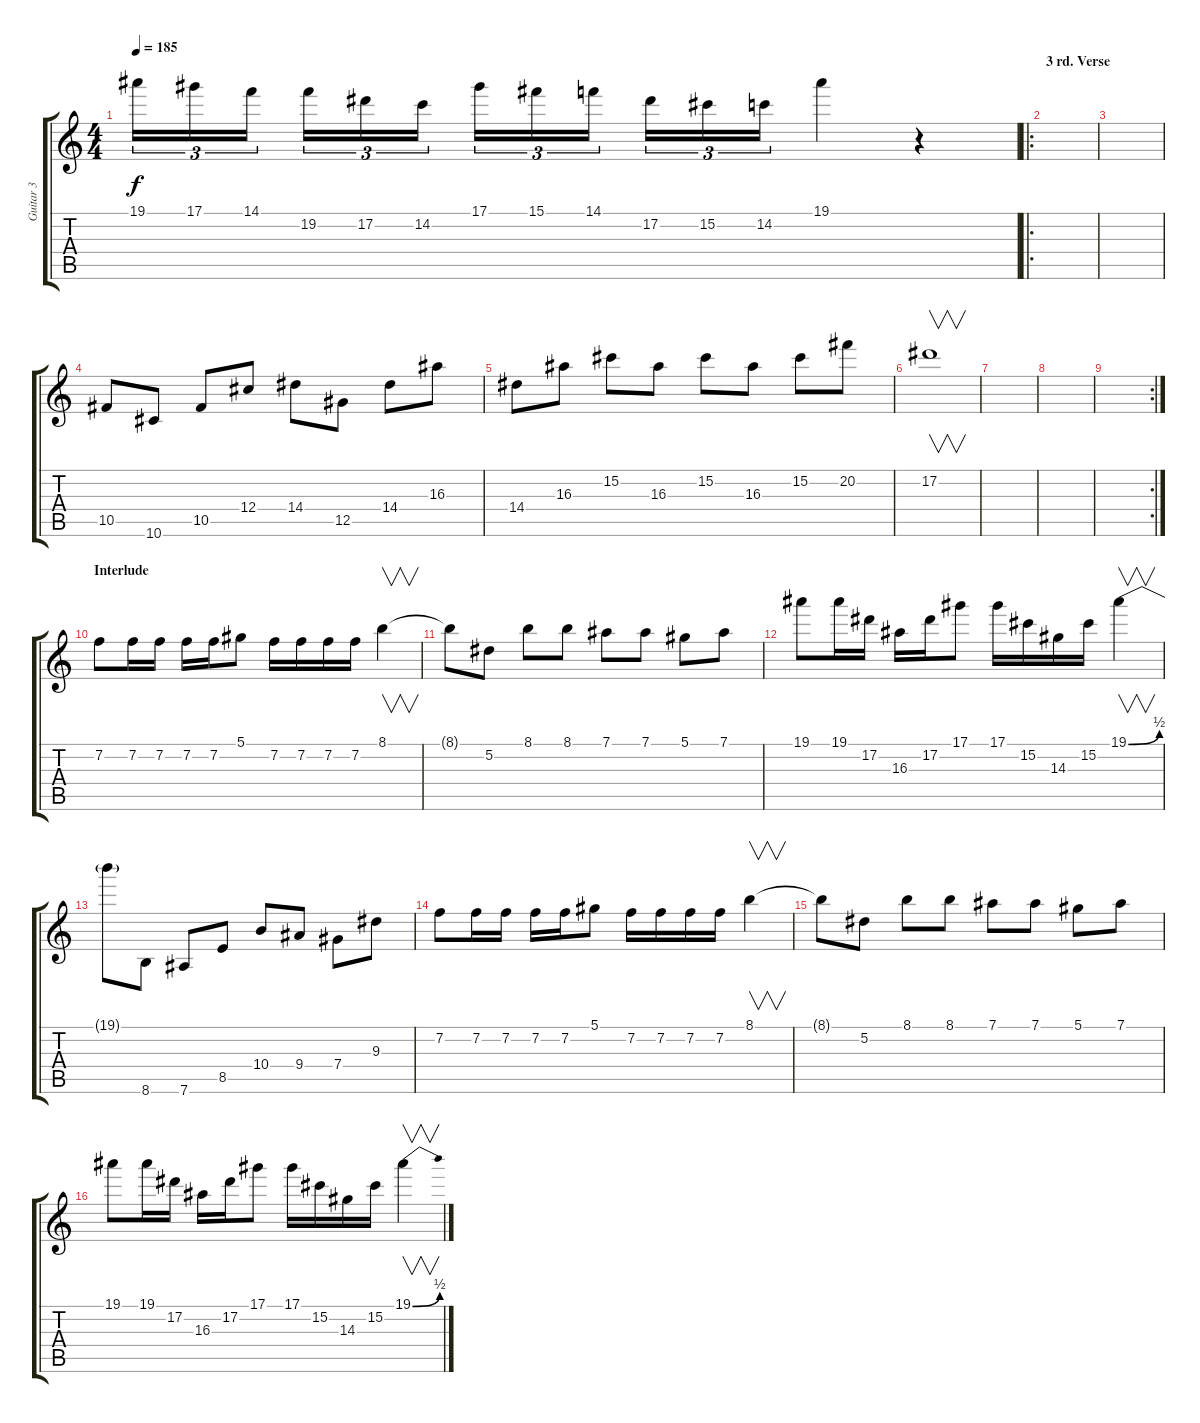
\track ("Guitar 3" "Guitar 3") {instrument distortionguitar}
\staff {score tabs}
\tuning (Eb4 Bb3 Gb3 Db3 Ab2 Eb2) {hide}
\ts (4 4)
\tempo 185
\clef g2
\ks c
19.1.16{tu (3 2) dy f} 17.1.16{tu (3 2)} 14.1.16{tu (3 2)} 19.2.16{tu (3 2)} 17.2.16{tu (3 2)} 14.2.16{tu (3 2)} 17.1.16{tu (3 2)} 15.1.16{tu (3 2)} 14.1.16{tu (3 2)} 17.2.16{tu (3 2)} 15.2.16{tu (3 2)} 14.2.16{tu (3 2)} 19.1.4 r.4 |
\ro
\section ("" "3 rd. Verse")
|
|
10.5.8 10.6.8 10.5.8 12.4.8 14.4.8 12.5.8 14.4.8 16.3.8 |
14.4.8 16.3.8 15.2.8 16.3.8 15.2.8 16.3.8 15.2.8 20.2.8 |
17.2.1{v volume 0} |
|
|
\rc 2
|
\section ("" "Interlude")
7.2.8{volume 11} 7.2.16 7.2.16 7.2.16 7.2.16 5.1.8 7.2.16 7.2.16 7.2.16 7.2.16 8.1.4{v} |
8.1{t}.8 5.2.8 8.1.8 8.1.8 7.1.8 7.1.8 5.1.8 7.1.8 |
19.1.8 19.1.16 17.2.16 16.3.16 17.2.16 17.1.8 17.1.16 15.2.16 14.3.16 15.2.16 19.1{be (bend 0 0 60 2)}.4{v} |
19.1{t}.8 8.6.8 7.6.8 8.5.8 10.4.8 9.4.8 7.4.8 9.3.8 |
7.2.8 7.2.16 7.2.16 7.2.16 7.2.16 5.1.8 7.2.16 7.2.16 7.2.16 7.2.16 8.1.4{v} |
8.1{t}.8 5.2.8 8.1.8 8.1.8 7.1.8 7.1.8 5.1.8 7.1.8 |
19.1.8 19.1.16 17.2.16 16.3.16 17.2.16 17.1.8 17.1.16 15.2.16 14.3.16 15.2.16 19.1{be (bend 0 0 60 2)}.4{v}
